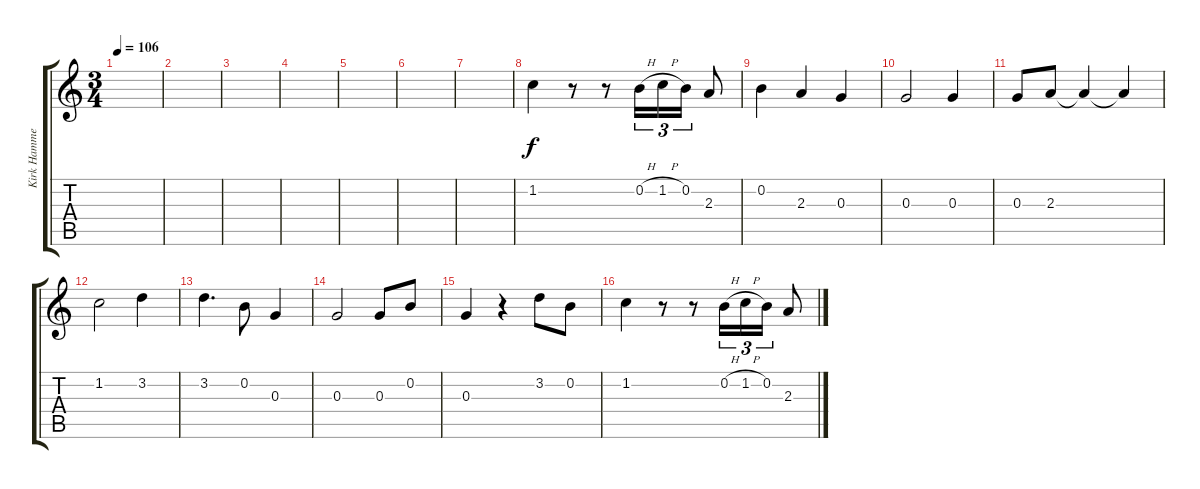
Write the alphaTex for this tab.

\track ("Kirk Hammett [Lead Guitar]" "Kirk Hamme") {instrument distortionguitar}
\staff {score tabs}
\tuning (E4 B3 G3 D3 A2 E2) {hide}
\ts (3 4)
\tempo 106
\clef g2
\ks c
|
|
|
|
|
|
|
1.2.4{instrument electricguitarclean} r.8 r.8 0.2{h}.16{tu (3 2)} 1.2{h}.16{tu (3 2)} 0.2.16{tu (3 2)} 2.3.8 |
0.2.4{instrument electricguitarclean} 2.3.4 0.3.4 |
0.3.2{instrument electricguitarclean} 0.3.4 |
0.3.8{instrument electricguitarclean} 2.3.8 2.3{t}.4 2.3{t}.4 |
1.2.2{instrument electricguitarclean} 3.2.4 |
3.2.4{d instrument electricguitarclean} 0.2.8 0.3.4 |
0.3.2{instrument electricguitarclean} 0.3.8 0.2.8 |
0.3.4{instrument electricguitarclean} r.4 3.2.8 0.2.8 |
1.2.4{instrument electricguitarclean} r.8 r.8 0.2{h}.16{tu (3 2)} 1.2{h}.16{tu (3 2)} 0.2.16{tu (3 2)} 2.3.8
